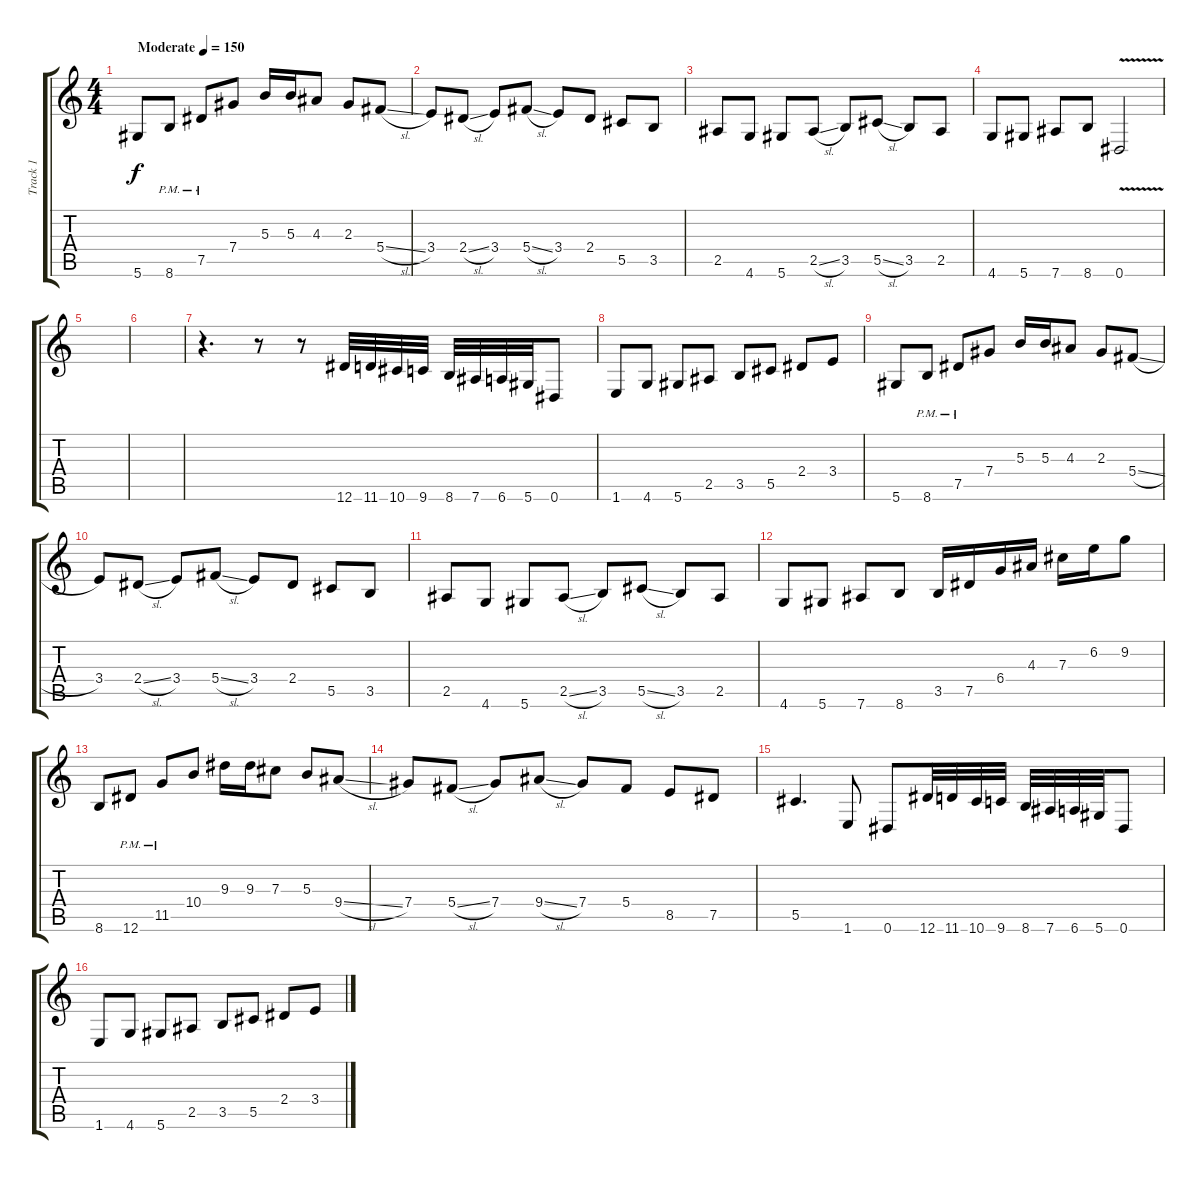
\track ("Track 1" "Track 1") {instrument overdrivenguitar}
\staff {score tabs}
\tuning (Eb4 Bb3 Gb3 Db3 Ab2 Eb2) {hide}
\ts (4 4)
\tempo (150 "Moderate")
\clef g2
\ks c
5.6.8{dy f instrument overdrivenguitar} 8.6{pm}.8 7.5{pm}.8 7.4.8 5.3.16 5.3.16 4.3.8 2.3.8 5.4{sl}.8 |
3.4.8 2.4{sl}.8 3.4.8 5.4{sl}.8 3.4.8 2.4.8 5.5.8 3.5.8 |
2.5.8 4.6.8 5.6.8 2.5{sl}.8 3.5.8 5.5{sl}.8 3.5.8 2.5.8 |
4.6.8 5.6.8 7.6.8 8.6.8 0.6{v}.2 |
|
|
r.4{d} r.8 r.8 12.6.32 11.6.32 10.6.32 9.6.32 8.6.32 7.6.32 6.6.32 5.6.32 0.6.8 |
1.6.8 4.6.8 5.6.8 2.5.8 3.5.8 5.5.8 2.4.8 3.4.8 |
5.6.8 8.6{pm}.8 7.5{pm}.8 7.4.8 5.3.16 5.3.16 4.3.8 2.3.8 5.4{sl}.8 |
3.4.8 2.4{sl}.8 3.4.8 5.4{sl}.8 3.4.8 2.4.8 5.5.8 3.5.8 |
2.5.8 4.6.8 5.6.8 2.5{sl}.8 3.5.8 5.5{sl}.8 3.5.8 2.5.8 |
4.6.8 5.6.8 7.6.8 8.6.8 3.5.16 7.5.16 6.4.16 4.3.16 7.3.16 6.2.16 9.2.8 |
8.6.8 12.6{pm}.8 11.5{pm}.8 10.4.8 9.3.16 9.3.16 7.3.8 5.3.8 9.4{sl}.8 |
7.4.8 5.4{sl}.8 7.4.8 9.4{sl}.8 7.4.8 5.4.8 8.5.8 7.5.8 |
5.5.4{d} 1.6.8 0.6.8 12.6.32 11.6.32 10.6.32 9.6.32 8.6.32 7.6.32 6.6.32 5.6.32 0.6.8 |
1.6.8 4.6.8 5.6.8 2.5.8 3.5.8 5.5.8 2.4.8 3.4.8
